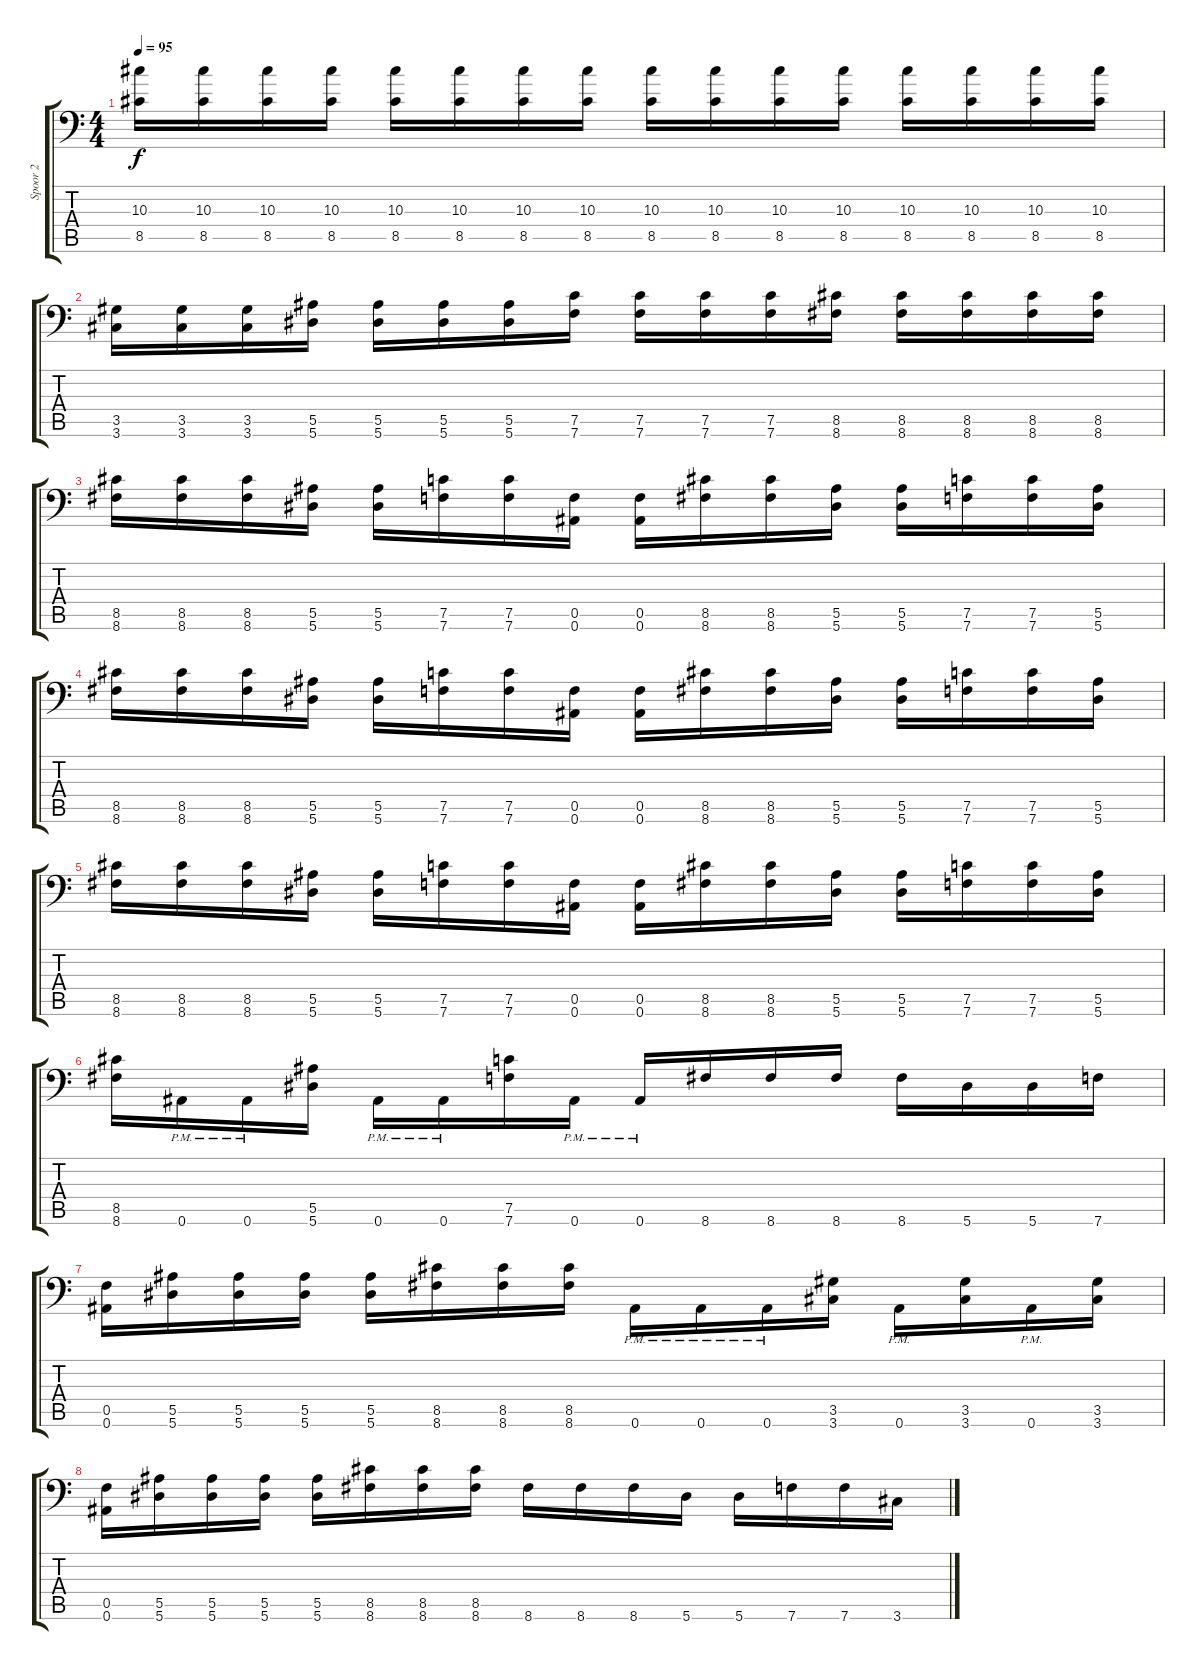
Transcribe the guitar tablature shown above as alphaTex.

\track ("Spoor 2" "Spoor 2") {instrument distortionguitar}
\staff {score tabs}
\tuning (C4 G3 Eb3 Bb2 F2 Bb1) {hide}
\ts (4 4)
\tempo 95
\clef f4
\ks c
(10.3 8.5).16{dy f} (10.3 8.5).16 (10.3 8.5).16 (10.3 8.5).16 (10.3 8.5).16 (10.3 8.5).16 (10.3 8.5).16 (10.3 8.5).16 (10.3 8.5).16 (10.3 8.5).16 (10.3 8.5).16 (10.3 8.5).16 (10.3 8.5).16 (10.3 8.5).16 (10.3 8.5).16 (10.3 8.5).16 |
(3.5 3.6).16 (3.5 3.6).16 (3.5 3.6).16 (5.5 5.6).16 (5.5 5.6).16 (5.5 5.6).16 (5.5 5.6).16 (7.5 7.6).16 (7.5 7.6).16 (7.5 7.6).16 (7.5 7.6).16 (8.5 8.6).16 (8.5 8.6).16 (8.5 8.6).16 (8.5 8.6).16 (8.5 8.6).16 |
(8.5 8.6).16 (8.5 8.6).16 (8.5 8.6).16 (5.5 5.6).16 (5.5 5.6).16 (7.5 7.6).16 (7.5 7.6).16 (0.5 0.6).16 (0.5 0.6).16 (8.5 8.6).16 (8.5 8.6).16 (5.5 5.6).16 (5.5 5.6).16 (7.5 7.6).16 (7.5 7.6).16 (5.5 5.6).16 |
(8.5 8.6).16 (8.5 8.6).16 (8.5 8.6).16 (5.5 5.6).16 (5.5 5.6).16 (7.5 7.6).16 (7.5 7.6).16 (0.5 0.6).16 (0.5 0.6).16 (8.5 8.6).16 (8.5 8.6).16 (5.5 5.6).16 (5.5 5.6).16 (7.5 7.6).16 (7.5 7.6).16 (5.5 5.6).16 |
(8.5 8.6).16 (8.5 8.6).16 (8.5 8.6).16 (5.5 5.6).16 (5.5 5.6).16 (7.5 7.6).16 (7.5 7.6).16 (0.5 0.6).16 (0.5 0.6).16 (8.5 8.6).16 (8.5 8.6).16 (5.5 5.6).16 (5.5 5.6).16 (7.5 7.6).16 (7.5 7.6).16 (5.5 5.6).16 |
(8.5 8.6).16 0.6{pm}.16 0.6{pm}.16 (5.5 5.6).16 0.6{pm}.16 0.6{pm}.16 (7.5 7.6).16 0.6{pm}.16 0.6{pm}.16 8.6.16 8.6.16 8.6.16 8.6.16 5.6.16 5.6.16 7.6.16 |
(0.5 0.6).16 (5.5 5.6).16 (5.5 5.6).16 (5.5 5.6).16 (5.5 5.6).16 (8.5 8.6).16 (8.5 8.6).16 (8.5 8.6).16 0.6{pm}.16 0.6{pm}.16 0.6{pm}.16 (3.5 3.6).16 0.6{pm}.16 (3.5 3.6).16 0.6{pm}.16 (3.5 3.6).16 |
(0.5 0.6).16 (5.5 5.6).16 (5.5 5.6).16 (5.5 5.6).16 (5.5 5.6).16 (8.5 8.6).16 (8.5 8.6).16 (8.5 8.6).16 8.6.16 8.6.16 8.6.16 5.6.16 5.6.16 7.6.16 7.6.16 3.6.16
